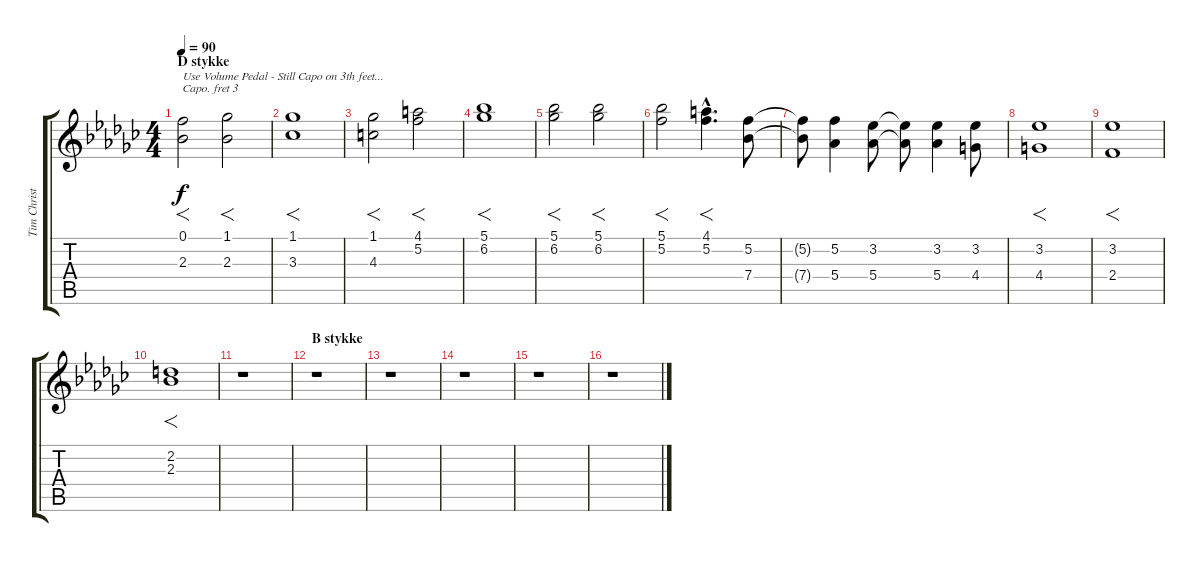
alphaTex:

\track ("Tim Christensen (Guitar 2)" "Tim Christ") {instrument overdrivenguitar}
\staff {score tabs}
\capo 3
\tuning (D4 A3 F3 C3 G2 D2) {hide}
\ts (4 4)
\section ("" "D stykke")
\tempo 90
\clef g2
\ks gb
(0.1 2.3).2{f txt "Use Volume Pedal - Still Capo on 3th feet..." dy f} (1.1 2.3).2{f} |
(1.1 3.3).1{f} |
(1.1 4.3).2{f} (4.1 5.2).2{f} |
(5.1 6.2).1{f} |
(5.1 6.2).2{f} (5.1 6.2).2{f} |
(5.1 5.2).2{f} (4.1{hac} 5.2{hac}).4{f d} (5.2 7.4).8 |
(5.2{t} 7.4{t}).8 (5.2 5.4).4 (3.2 5.4).8 (3.2{t} 5.4{t}).8 (3.2 5.4).4 (3.2 4.4).8 |
(3.2 4.4).1{f} |
(3.2 2.4).1{f} |
(2.2 2.3).1{f} |
r.1 |
\section ("" "B stykke")
r.1 |
r.1 |
r.1 |
r.1 |
r.1
